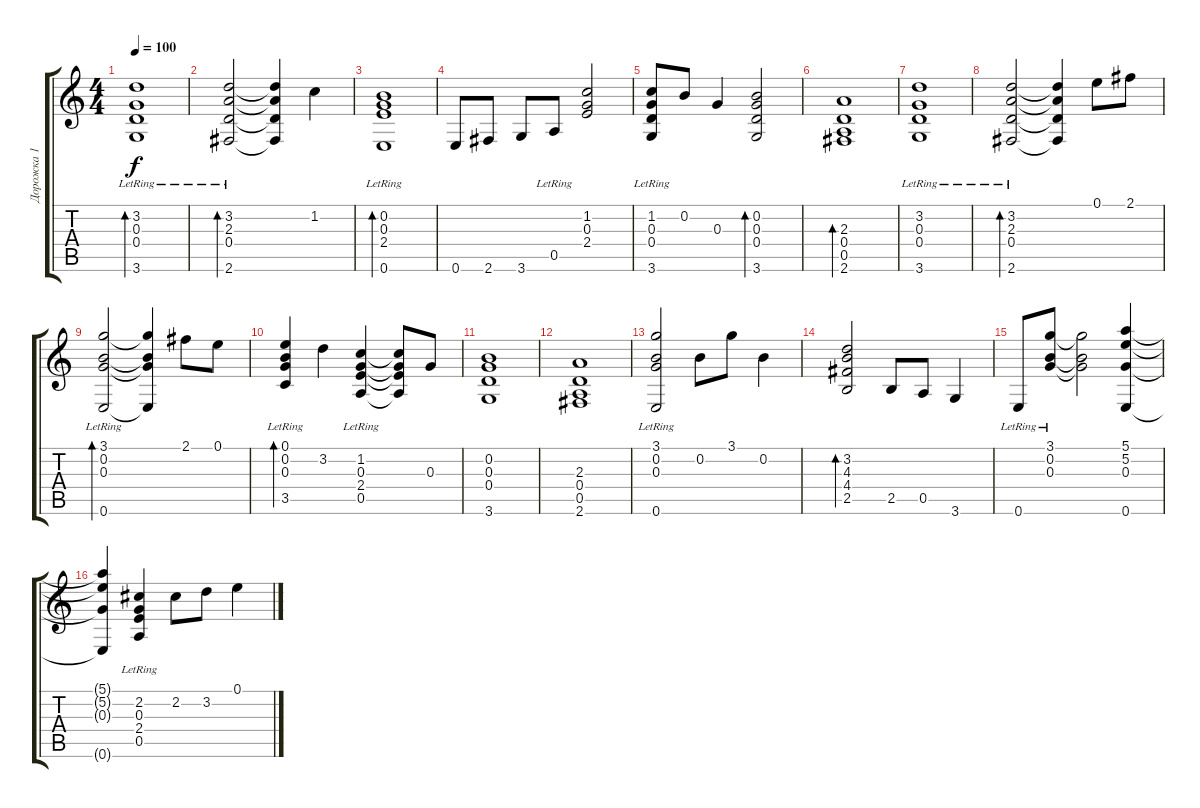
\track ("Дорожка 1" "Дорожка 1") {instrument acousticguitarnylon}
\staff {score tabs}
\tuning (E4 B3 G3 D3 A2 E2) {hide}
\ts (4 4)
\tempo 100
\clef g2
\ks c
(3.2{lr} 0.3{lr} 0.4{lr} 3.6{lr}).1{bd 480 dy f instrument acousticguitarnylon} |
(3.2{lr} 2.3{lr} 0.4{lr} 2.6{lr}).2{bd 480} (3.2{t} 2.3{t} 0.4{t} 2.6{t}).4 1.2.4 |
(0.2{lr} 0.3{lr} 2.4{lr} 0.6{lr}).1{bd 480} |
0.6.8 2.6.8 3.6.8 0.5{lr}.8 (1.2 0.3 2.4).2 |
(1.2 0.3 0.4 3.6{lr}).8 0.2.8 0.3.4 (0.2 0.3 0.4 3.6).2{bd 480} |
(2.3 0.4 0.5 2.6).1{bd 480} |
(3.2{lr} 0.3{lr} 0.4{lr} 3.6{lr}).1 |
(3.2{lr} 2.3{lr} 0.4{lr} 2.6{lr}).2{bd 480} (3.2{t} 2.3{t} 0.4{t} 2.6{t}).4 0.1.8 2.1.8 |
(3.1{lr} 0.2{lr} 0.3{lr} 0.6{lr}).2{bd 480} (3.1{t} 0.2{t} 0.3{t} 0.6{t}).4 2.1.8 0.1.8 |
(0.1{lr} 0.2{lr} 0.3{lr} 3.5{lr}).4{bd 480} 3.2.4 (1.2{lr} 0.3{lr} 2.4{lr} 0.5{lr}).4 (1.2{t} 0.3{t} 2.4{t} 0.5{t}).8 0.3.8 |
(0.2 0.3 0.4 3.6).1 |
(2.3 0.4 0.5 2.6).1 |
(3.1{lr} 0.2{lr} 0.3{lr} 0.6{lr}).2 0.2.8 3.1.8 0.2.4 |
(3.2 4.3 4.4 2.5).2{bd 480} 2.5.8 0.5.8 3.6.4 |
0.6{lr}.8 (3.1{lr} 0.2{lr} 0.3{lr}).8 (3.1{t} 0.2{t} 0.3{t}).2 (5.1 5.2 0.3 0.6).4 |
(5.1{t} 5.2{t} 0.3{t} 0.6{t}).4 (2.2{lr} 0.3{lr} 2.4{lr} 0.5{lr}).4 2.2.8 3.2.8 0.1.4
